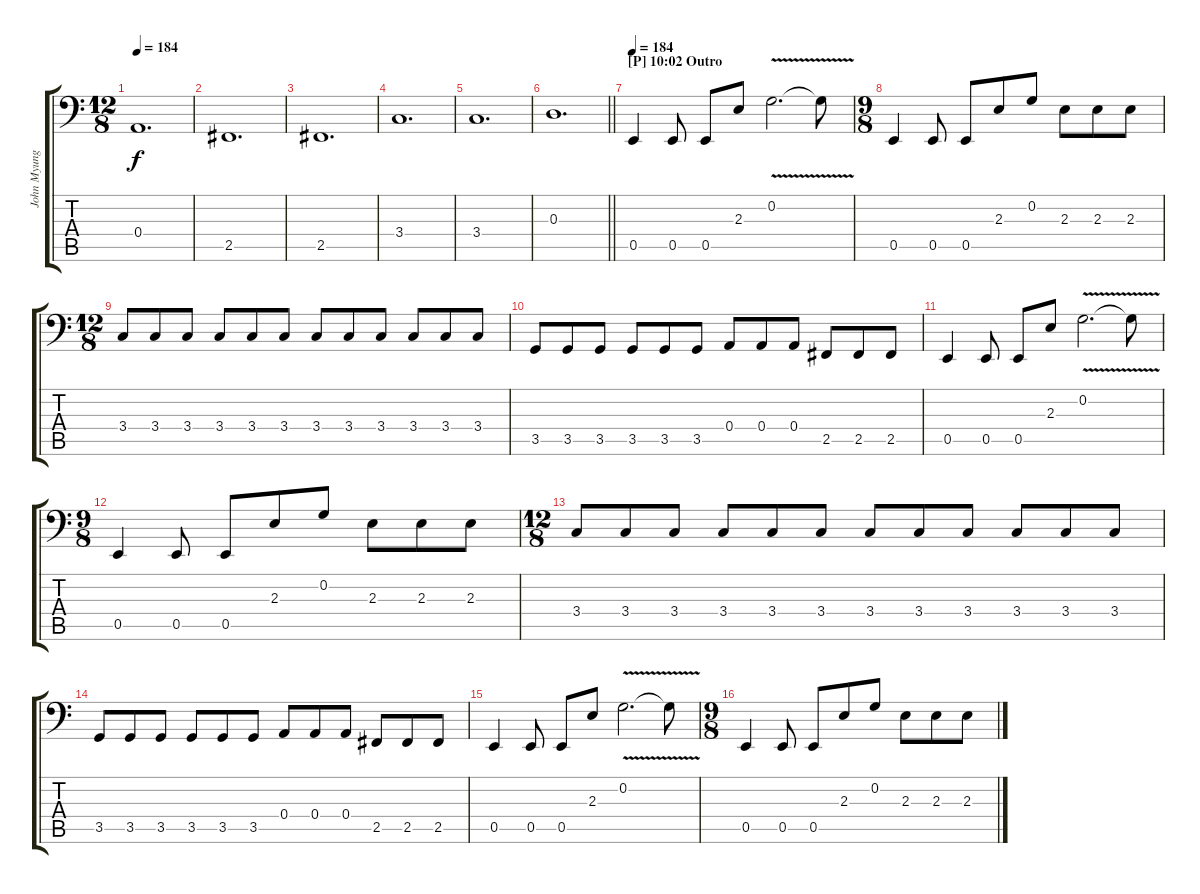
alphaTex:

\track ("John Myung - Bass" "John Myung") {instrument electricbassfinger}
\staff {score tabs}
\tuning (C3 G2 D2 A1 E1 B0) {hide}
\ts (12 8)
\tempo 184
\clef f4
\ks c
0.4.1{d dy f} |
2.5.1{d} |
2.5.1{d} |
3.4.1{d} |
3.4.1{d} |
\barLineRight lightlight
0.3.1{d} |
\section ("" "[P] 10:02 Outro")
\tempo 184
0.5.4 0.5.8 0.5.8 2.3.8 0.2{v}.2{d} 0.2{t}.8 |
\ts (9 8)
0.5.4 0.5.8 0.5.8 2.3.8 0.2.8 2.3.8 2.3.8 2.3.8 |
\ts (12 8)
3.4.8 3.4.8 3.4.8 3.4.8 3.4.8 3.4.8 3.4.8 3.4.8 3.4.8 3.4.8 3.4.8 3.4.8 |
3.5.8 3.5.8 3.5.8 3.5.8 3.5.8 3.5.8 0.4.8 0.4.8 0.4.8 2.5.8 2.5.8 2.5.8 |
0.5.4 0.5.8 0.5.8 2.3.8 0.2{v}.2{d} 0.2{t}.8 |
\ts (9 8)
0.5.4 0.5.8 0.5.8 2.3.8 0.2.8 2.3.8 2.3.8 2.3.8 |
\ts (12 8)
3.4.8 3.4.8 3.4.8 3.4.8 3.4.8 3.4.8 3.4.8 3.4.8 3.4.8 3.4.8 3.4.8 3.4.8 |
3.5.8 3.5.8 3.5.8 3.5.8 3.5.8 3.5.8 0.4.8 0.4.8 0.4.8 2.5.8 2.5.8 2.5.8 |
0.5.4 0.5.8 0.5.8 2.3.8 0.2{v}.2{d} 0.2{t}.8 |
\ts (9 8)
0.5.4 0.5.8 0.5.8 2.3.8 0.2.8 2.3.8 2.3.8 2.3.8
